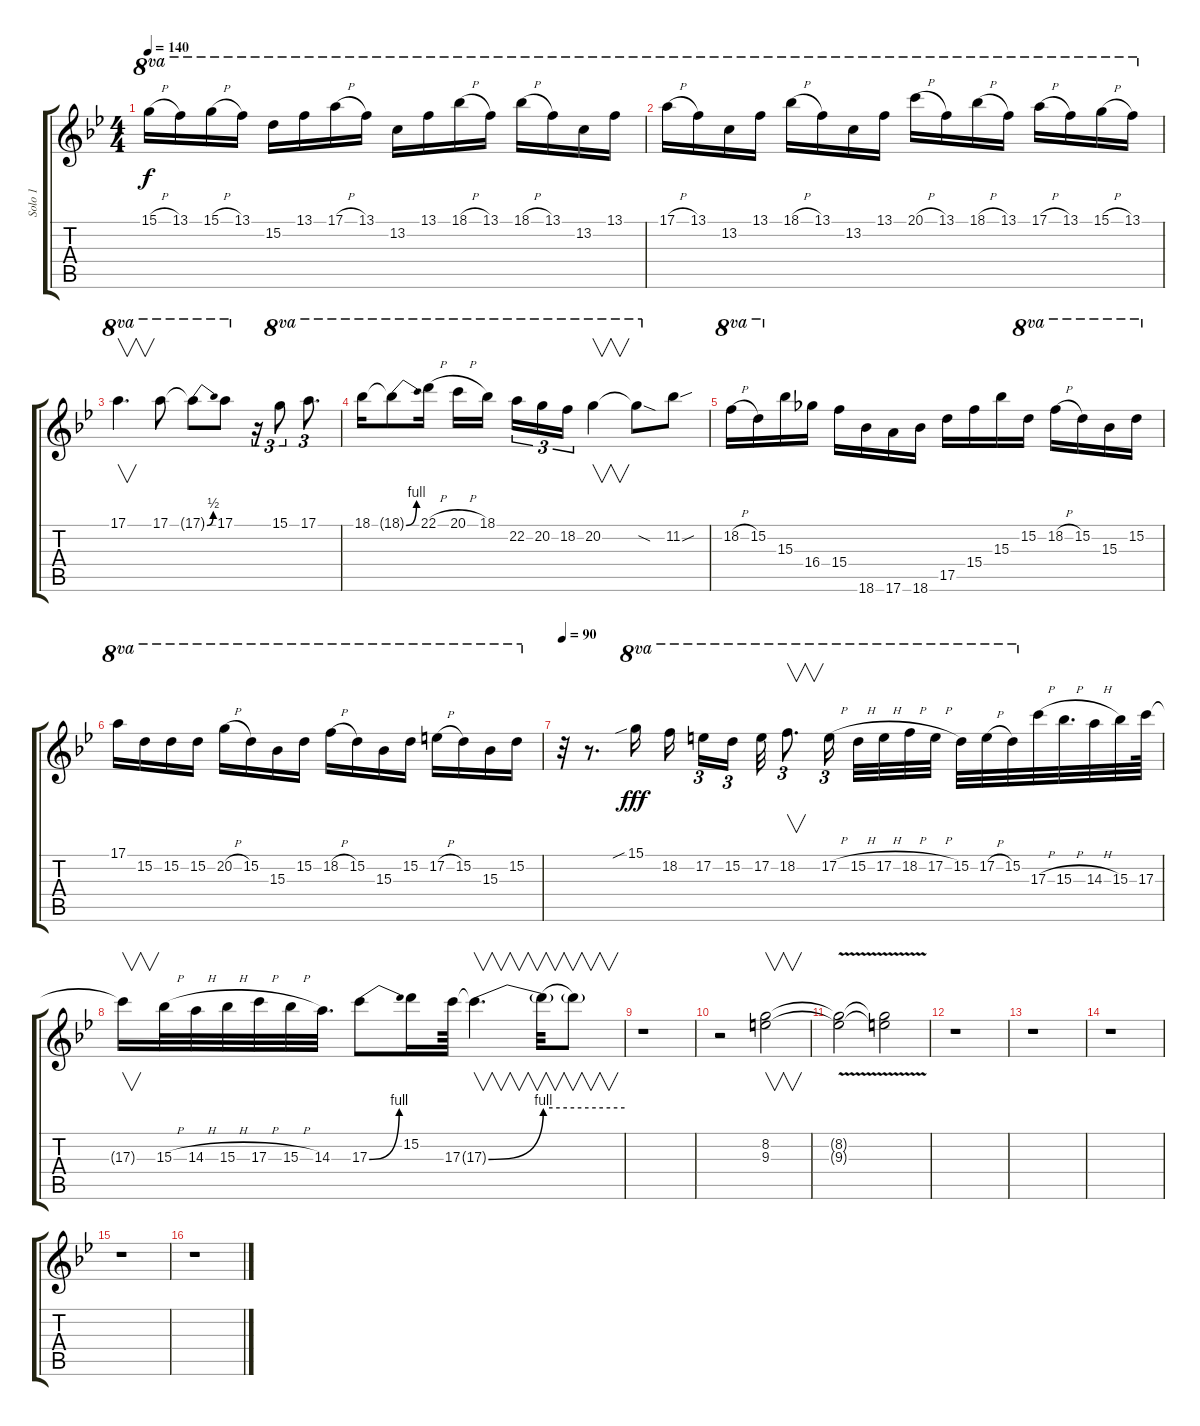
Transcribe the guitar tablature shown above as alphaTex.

\track ("Solo 1" "Solo 1") {instrument overdrivenguitar}
\staff {score tabs}
\tuning (E4 B3 G3 D3 A2 E2) {hide}
\ts (4 4)
\tempo 140
\clef g2
\ks bb
15.1{h}.16{ot 8va dy f} 13.1.16{ot 8va} 15.1{h}.16{ot 8va} 13.1.16{ot 8va} 15.2.16{ot 8va} 13.1.16{ot 8va} 17.1{h}.16{ot 8va} 13.1.16{ot 8va} 13.2.16{ot 8va} 13.1.16{ot 8va} 18.1{h}.16{ot 8va} 13.1.16{ot 8va} 18.1{h}.16{ot 8va} 13.1.16{ot 8va} 13.2.16{ot 8va} 13.1.16{ot 8va} |
17.1{h}.16{ot 8va} 13.1.16{ot 8va} 13.2.16{ot 8va} 13.1.16{ot 8va} 18.1{h}.16{ot 8va} 13.1.16{ot 8va} 13.2.16{ot 8va} 13.1.16{ot 8va} 20.1{h}.16{ot 8va} 13.1.16{ot 8va} 18.1{h}.16{ot 8va} 13.1.16{ot 8va} 17.1{h}.16{ot 8va} 13.1.16{ot 8va} 15.1{h}.16{ot 8va} 13.1.16{ot 8va} |
17.1.4{v d ot 8va} 17.1.8{ot 8va} 17.1{be (bend 0 0 60 2) t}.8{ot 8va} 17.1.8{ot 8va} r.16{tu (3 2)} 15.1.8{tu (3 2) ot 8va} 17.1.8{d tu (3 2) ot 8va} |
18.1.16{ot 8va} 18.1{be (bend 0 0 60 4) t}.8{ot 8va} 22.1{h}.16{ot 8va} 20.1{h}.16{ot 8va} 18.1.16{ot 8va beam splitsecondary} 22.2.16{tu (3 2) ot 8va} 20.2.16{tu (3 2) ot 8va} 18.2.16{tu (3 2) ot 8va} 20.2.4{v ot 8va} 20.2{sod t}.8{ot 8va} 11.2{sou}.8 |
18.2{h}.16{ot 8va} 15.2.16{ot 8va} 15.3.16 16.4.16 15.4.16 18.6.16 17.6.16 18.6.16 17.5.16 15.4.16 15.3.16 15.2.16{ot 8va} 18.2{h}.16{ot 8va} 15.2.16{ot 8va} 15.3.16{ot 8va} 15.2.16{ot 8va} |
17.1.16{ot 8va} 15.2.16{ot 8va} 15.2.16{ot 8va} 15.2.16{ot 8va} 20.2{h}.16{ot 8va} 15.2.16{ot 8va} 15.3.16{ot 8va} 15.2.16{ot 8va} 18.2{h}.16{ot 8va} 15.2.16{ot 8va} 15.3.16{ot 8va} 15.2.16{ot 8va} 17.2{h}.16{ot 8va} 15.2.16{ot 8va} 15.3.16{ot 8va} 15.2.16{ot 8va} |
\tempo 90
r.32 r.8{d} 15.1{sib}.16{ot 8va dy fff} 18.2.16{ot 8va beam splitsecondary} 17.2.16{tu (3 2) ot 8va} 15.2.16{tu (3 2) ot 8va beam splitsecondary} 17.2.32{ot 8va} 18.2.8{v d tu (3 2) ot 8va} 17.2{h}.16{tu (3 2) ot 8va beam splitsecondary} 15.2{h}.32{ot 8va} 17.2{h}.32{ot 8va} 18.2{h}.32{ot 8va} 17.2{h}.32{ot 8va} 15.2.32{ot 8va} 17.2{h}.32{ot 8va} 15.2.32{ot 8va} 17.3{h}.32 15.3{h}.32{d} 14.3{h}.32 15.3.32 17.3.64 |
17.3{t}.16{v} 15.3{h}.32 14.3{h}.32 15.3{h}.32 17.3{h}.32 15.3{h}.32 14.3.32{d} 17.3{be (bend 0 0 60 4)}.8 15.2.16 17.3.64 17.3{be (bend 0 0 60 4) t}.4{v d} 17.3{be (hold 0 4 60 4) t}.32{v} 17.3{t}.8{v} |
r.1 |
r.2 (8.2 9.3).2{v} |
(8.2{v t} 9.3{v t}).2 (8.2{v t} 9.3{v t}).2 |
r.1 |
r.1 |
r.1 |
r.1 |
r.1
